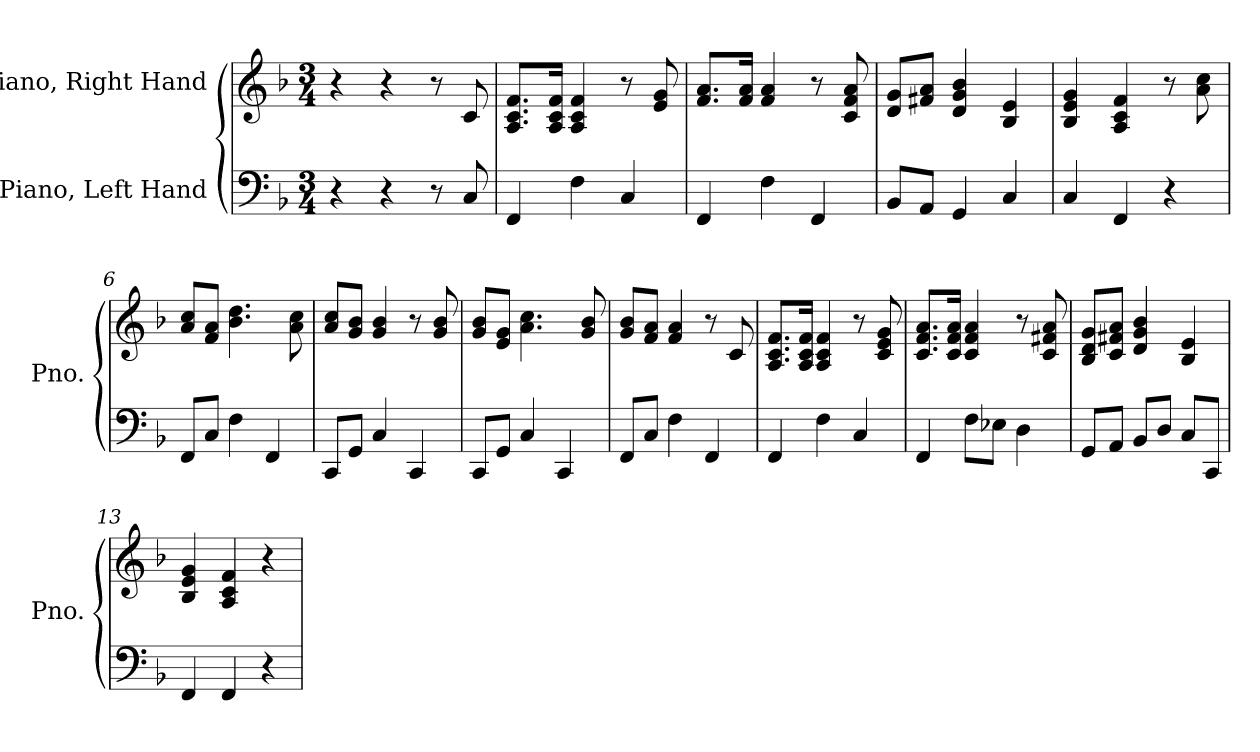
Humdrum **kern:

**kern	**kern
*part2	*part1
*staff2	*staff1
*I"Piano, Left Hand	*I"Piano, Right Hand
*I'Pno.	*I'Pno.
*clefF4	*clefG2
*k[b-]	*k[b-]
*M3/4	*M3/4
*MM100	*MM100
=1	=1
4r	4r
4r	4r
8r	8r
8C/	8c/
=2	=2
4FF/	8.A/ 8.c/ 8.f/L
.	16A/ 16c/ 16f/Jk
4F\	4A/ 4c/ 4f/
4C/	8r
.	8e/ 8g/
=3	=3
4FF/	8.f/ 8.a/L
.	16f/ 16a/Jk
4F\	4f/ 4a/
4FF/	8r
.	8c/ 8f/ 8a/
=4	=4
8BB-/L	8d/ 8g/L
8AA/J	8f#X/ 8a/J
4GG/	4d/ 4g/ 4b-/
4C/	4B-/ 4e/
=5	=5
4C/	4B-/ 4e/ 4g/
4FF/	4A/ 4c/ 4f/
4r	8r
.	8a\ 8cc\
=6	=6
8FF/L	8a/ 8cc/L
8C/J	8f/ 8a/J
4F\	4.b-\ 4.dd\
4FF/	.
.	8a\ 8cc\
!!LO:LB:g=z
=7	=7
8CC/L	8a/ 8cc/L
8GG/J	8g/ 8b-/J
4C/	4g/ 4b-/
4CC/	8r
.	8g/ 8b-/
=8	=8
8CC/L	8g/ 8b-/L
8GG/J	8e/ 8g/J
4C/	4.a\ 4.cc\
4CC/	.
.	8g/ 8b-/
=9	=9
8FF/L	8g/ 8b-/L
8C/J	8f/ 8a/J
4F\	4f/ 4a/
4FF/	8r
.	8c/
=10	=10
4FF/	8.A/ 8.c/ 8.f/L
.	16A/ 16c/ 16f/Jk
4F\	4A/ 4c/ 4f/
4C/	8r
.	8c/ 8e/ 8g/
=11	=11
4FF/	8.c/ 8.f/ 8.a/L
.	16c/ 16f/ 16a/Jk
8F\L	4c/ 4f/ 4a/
8E-X\J	.
4D\	8r
.	8c/ 8f#X/ 8a/
=12	=12
8GG/L	8B-/ 8d/ 8g/L
8AA/J	8c/ 8f#X/ 8a/J
8BB-/L	4d/ 4g/ 4b-/
8D/J	.
8C/L	4B-/ 4e/
8CC/J	.
!!LO:LB:g=z
=13	=13
4FF/	4B-/ 4e/ 4g/
4FF/	4A/ 4c/ 4f/
4r	4r
=	=
*-	*-
